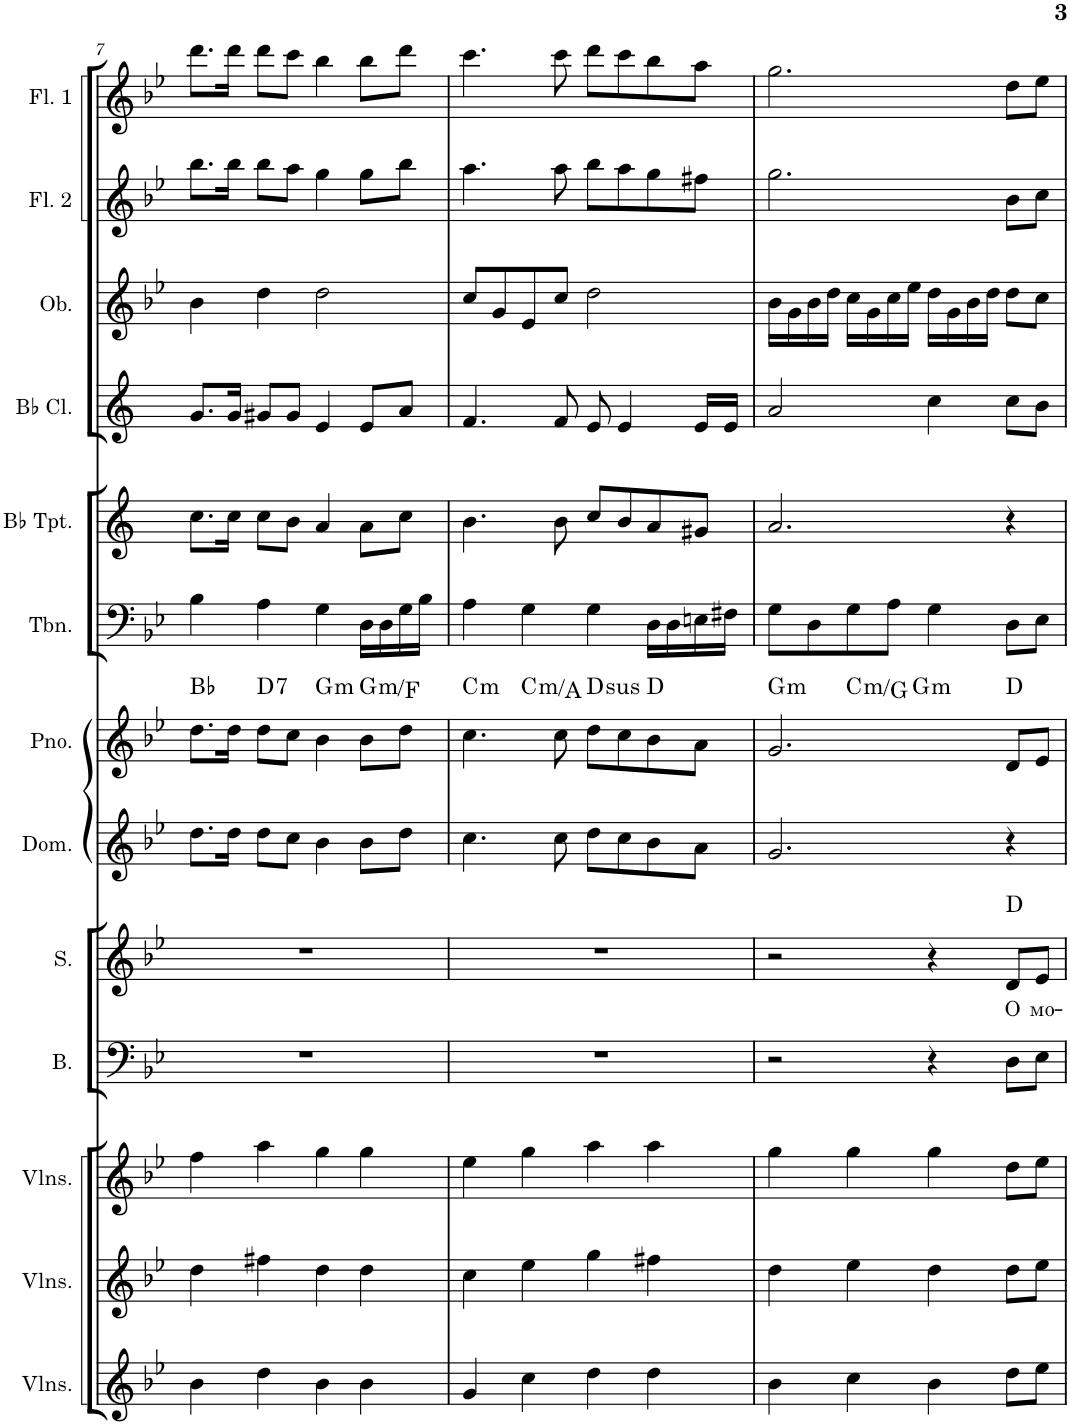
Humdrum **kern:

**kern	**kern	**kern	**kern	**kern	**text	**harte	**kern	**kern	**harte	**kern	**kern	**kern	**kern	**kern	**kern
*part13	*part12	*part11	*part10	*part9	*part9	*part9	*part8	*part7	*part7	*part6	*part5	*part4	*part3	*part2	*part1
*staff13	*staff12	*staff11	*staff10	*staff9	*staff9	*	*staff8	*staff7	*	*staff6	*staff5	*staff4	*staff3	*staff2	*staff1
*I"Violins	*I"Violins	*I"Violins	*I"Bass	*I"Soprano	*	*	*I"Domra	*I"Piano	*	*I"Trombone	*I"Bb Trumpet	*I"Bb Clarinet	*I"Oboe	*I"Flute 2	*I"Flute 1
*I'Vlns.	*I'Vlns.	*I'Vlns.	*I'B.	*I'S.	*	*	*I'Dom.	*I'Pno.	*	*I'Tbn.	*I'Bb Tpt.	*I'Bb Cl.	*I'Ob.	*I'Fl. 2	*I'Fl. 1
!!LO:PB:g=z
*clefG2	*clefG2	*clefG2	*clefF4	*clefG2	*	*	*clefG2	*clefG2	*	*clefF4	*clefG2	*clefG2	*clefG2	*clefG2	*clefG2
*	*	*	*	*	*	*	*	*	*	*	*Trd1c2	*Trd1c2	*	*	*
*k[b-e-]	*k[b-e-]	*k[b-e-]	*k[b-e-]	*k[b-e-]	*	*	*k[b-e-]	*k[b-e-]	*	*k[b-e-]	*k[]	*k[]	*k[b-e-]	*k[b-e-]	*k[b-e-]
*M4/4	*M4/4	*M4/4	*M4/4	*M4/4	*	*	*M4/4	*M4/4	*	*M4/4	*M4/4	*M4/4	*M4/4	*M4/4	*M4/4
=7	=7	=7	=7	=7	=7	=7	=7	=7	=7	=7	=7	=7	=7	=7	=7
4b-\	4dd\	4ff\	1r	1r	.	.	8.dd\L	8.dd\L	Bb:maj	4B-\	8.cc\L	8.g/L	4b-\	8.bb-\L	8.ddd\L
.	.	.	.	.	.	.	16dd\Jk	16dd\Jk	.	.	16cc\Jk	16g/Jk	.	16bb-\Jk	16ddd\Jk
!	!	!	!	!	!	!	!	!	!LO:H:kt=7	!	!	!	!	!	!
4dd\	4ff#X\	4aa\	.	.	.	.	8dd\L	8dd\L	D:7	4A\	8cc\L	8g#X/L	4dd\	8bb-\L	8ddd\L
.	.	.	.	.	.	.	8cc\J	8cc\J	.	.	8b\J	8g#/J	.	8aa\J	8ccc\J
!	!	!	!	!	!	!	!	!	!LO:H:kt=m	!	!	!	!	!	!
4b-\	4dd\	4gg\	.	.	.	.	4b-\	4b-\	G:min	4G\	4a/	4e/	2dd\	4gg\	4bb-\
!	!	!	!	!	!	!	!	!	!LO:H:kt=m	!	!	!	!	!	!
4b-\	4dd\	4gg\	.	.	.	.	8b-\L	8b-\L	G:min/b7	16D\LL	8a\L	8e/L	.	8gg\L	8bb-\L
.	.	.	.	.	.	.	.	.	.	16D\	.	.	.	.	.
.	.	.	.	.	.	.	8dd\J	8dd\J	.	16G\	8cc\J	8a/J	.	8bb-\J	8ddd\J
.	.	.	.	.	.	.	.	.	.	16B-\JJ	.	.	.	.	.
=8	=8	=8	=8	=8	=8	=8	=8	=8	=8	=8	=8	=8	=8	=8	=8
!	!	!	!	!	!	!	!	!	!LO:H:kt=m	!	!	!	!	!	!
*	*	*	*	*	*	*	*	*^	*	*	*	*	*	*	*
4g/	4cc\	4ee-\	1r	1r	.	.	4.cc\	4.cc\	4ryy	C:min	4A\	4.b\	4.f/	8cc/L	4.aa\	4.ccc\
.	.	.	.	.	.	.	.	.	.	.	.	.	.	8g/	.	.
!	!	!	!	!	!	!	!	!	!	!LO:H:kt=m	!	!	!	!	!	!
4cc\	4ee-\	4gg\	.	.	.	.	.	.	2.ryy	C:min/6	4G\	.	.	8e-/	.	.
.	.	.	.	.	.	.	8cc\	8cc\	.	.	.	8b\	8f/	8cc/J	8aa\	8ccc\
!	!	!	!	!	!	!	!	!	!	!LO:H:kt=sus	!	!	!	!	!	!
4dd\	4gg\	4aa\	.	.	.	.	8dd\L	8dd\L	.	D:sus4	4G\	8cc/L	8e/	2dd\	8bb-\L	8ddd\L
.	.	.	.	.	.	.	8cc\	8cc\	.	.	.	8b/	4e/	.	8aa\	8ccc\
4dd\	4ff#X\	4aa\	.	.	.	.	8b-\	8b-\	.	D:maj	16D\LL	8a/	.	.	8gg\	8bb-\
.	.	.	.	.	.	.	.	.	.	.	16D\	.	.	.	.	.
.	.	.	.	.	.	.	8a\J	8a\J	.	.	16En\	8g#X/J	16e/LL	.	8ff#X\J	8aa\J
.	.	.	.	.	.	.	.	.	.	.	16F#X\JJ	.	16e/JJ	.	.	.
=9	=9	=9	=9	=9	=9	=9	=9	=9	=9	=9	=9	=9	=9	=9	=9	=9
!	!	!	!	!	!	!	!	!	!	!LO:H:kt=m	!	!	!	!	!	!
*	*	*	*	*	*	*	*	*	*^	*	*	*	*	*	*	*
4b-\	4dd\	4gg\	2r	2r	.	.	2.g/	2.g/	4ryy	2ryy	G:min	8G\L	2.a/	2a/	16b-\LL	2.gg\	2.gg\
.	.	.	.	.	.	.	.	.	.	.	.	.	.	.	16g\	.	.
.	.	.	.	.	.	.	.	.	.	.	.	8D\	.	.	16b-\	.	.
.	.	.	.	.	.	.	.	.	.	.	.	.	.	.	16dd\JJ	.	.
!	!	!	!	!	!	!	!	!	!	!	!LO:H:kt=m	!	!	!	!	!	!
4cc\	4ee-\	4gg\	.	.	.	.	.	.	2.ryy	.	C:min/5	8G\	.	.	16cc\LL	.	.
.	.	.	.	.	.	.	.	.	.	.	.	.	.	.	16g\	.	.
.	.	.	.	.	.	.	.	.	.	.	.	8A\J	.	.	16cc\	.	.
.	.	.	.	.	.	.	.	.	.	.	.	.	.	.	16ee-\JJ	.	.
!	!	!	!	!	!	!	!	!	!	!	!LO:H:kt=m	!	!	!	!	!	!
4b-\	4dd\	4gg\	4r	4r	.	.	.	.	.	2ryy	G:min	4G\	.	4cc\	16dd\LL	.	.
.	.	.	.	.	.	.	.	.	.	.	.	.	.	.	16g\	.	.
.	.	.	.	.	.	.	.	.	.	.	.	.	.	.	16b-\	.	.
.	.	.	.	.	.	.	.	.	.	.	.	.	.	.	16dd\JJ	.	.
!	!	!	!	!	!LO:LY:b	!	!	!	!	!	!	!	!	!	!	!	!
8dd\L	8dd\L	8dd\L	8D\L	8d/L	О	D:maj	4r	8d/L	.	.	D:maj	8D\L	4r	8cc\L	8dd\L	8b-\L	8dd\L
!	!	!	!	!	!LO:LY:b	!	!	!	!	!	!	!	!	!	!	!	!
8ee-\J	8ee-\J	8ee-\J	8E-\J	8e-/J	мо-	.	.	8e-/J	.	.	.	8E-\J	.	8b\J	8cc\J	8cc\J	8ee-\J
*	*	*	*	*	*	*	*	*v	*v	*v	*	*	*	*	*	*	*
=	=	=	=	=	=	=	=	=	=	=	=	=	=	=	=
*-	*-	*-	*-	*-	*-	*-	*-	*-	*-	*-	*-	*-	*-	*-	*-
